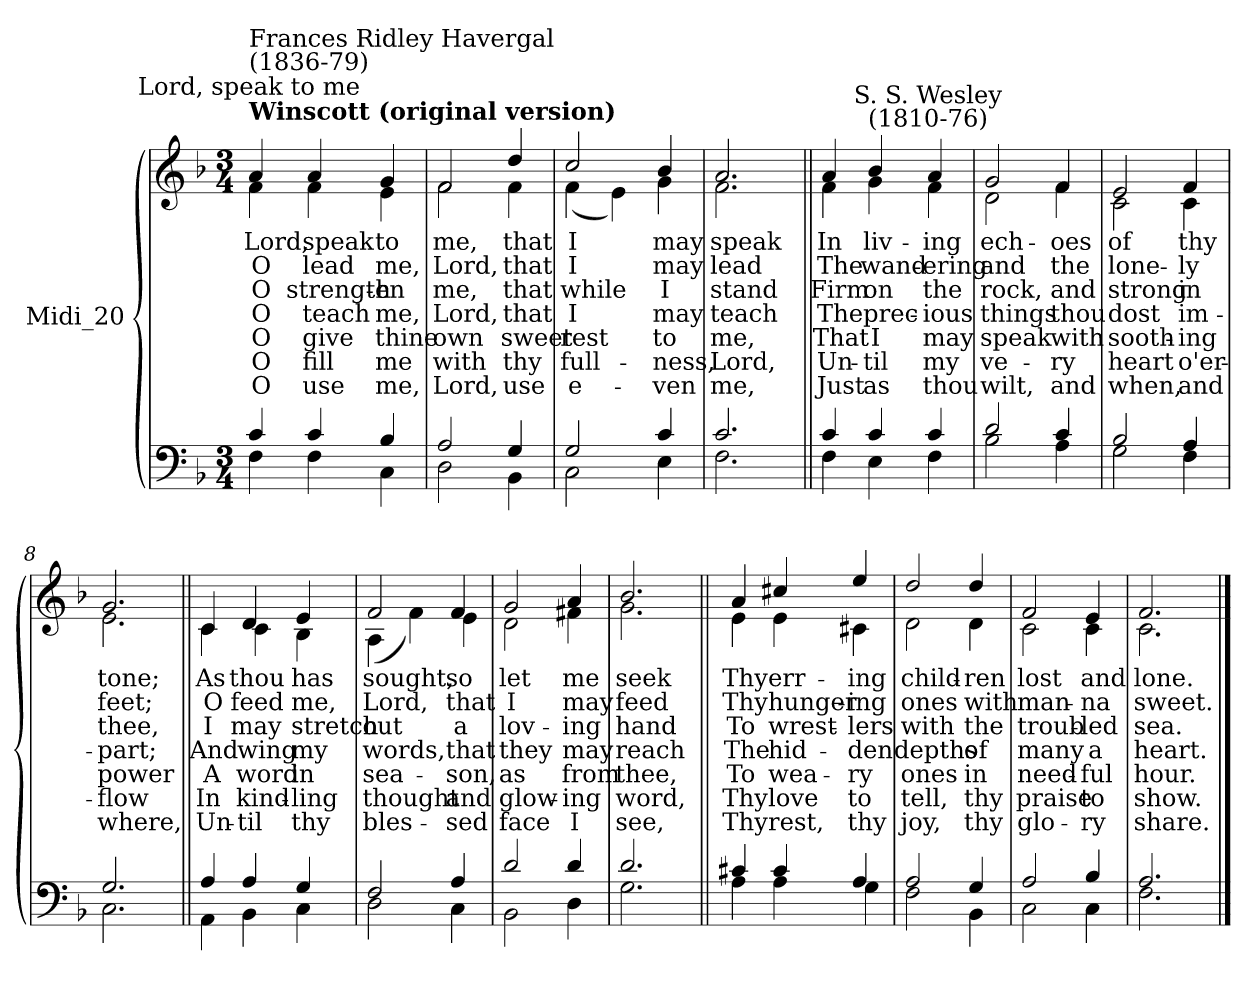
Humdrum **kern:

**kern	**kern	**text	**text	**text	**text	**text	**text	**text
*part2	*part1	*part1	*part1	*part1	*part1	*part1	*part1	*part1
*staff2	*staff1	*staff1	*staff1	*staff1	*staff1	*staff1	*staff1	*staff1
*I"Midi_20	*I"Midi_20	*	*	*	*	*	*	*
*clefF4	*clefG2	*	*	*	*	*	*	*
*k[b-]	*k[b-]	*	*	*	*	*	*	*
*F:	*F:	*	*	*	*	*	*	*
*M3/4	*M3/4	*	*	*	*	*	*	*
=1	=1	=1	=1	=1	=1	=1	=1	=1
*^	*^	*	*	*	*	*	*	*
!	!	!LO:TX:a:B:t=Winscott (original version)	!	!	!	!	!	!	!	!
!	!	!LO:TX:a:cj:t=Lord, speak to me	!	!	!	!	!	!	!	!
!	!	!LO:TX:a:t=Frances Ridley Havergal\n(1836-79)	!	!	!	!	!	!	!	!
!	!	!	!	!LO:LY:b	!LO:LY:b	!LO:LY:b	!LO:LY:b	!LO:LY:b	!LO:LY:b	!LO:LY:b
4c/	4F\	4a/	4f\	Lord,	O	O	O	O	O	O
!	!	!	!	!LO:LY:b	!LO:LY:b	!LO:LY:b	!LO:LY:b	!LO:LY:b	!LO:LY:b	!LO:LY:b
4c/	4F\	4a/	4f\	speak	lead	strength-	-teach	give	fill	use
!	!	!	!	!LO:LY:b	!LO:LY:b	!LO:LY:b	!LO:LY:b	!LO:LY:b	!LO:LY:b	!LO:LY:b
4B-/	4C\	4g/	4e\	to	me,	en	me,	thine	me	me,
=2	=2	=2	=2	=2	=2	=2	=2	=2	=2	=2
!	!	!	!	!LO:LY:b	!LO:LY:b	!LO:LY:b	!LO:LY:b	!LO:LY:b	!LO:LY:b	!LO:LY:b
2A/	2D\	2f/	2f\	me,	Lord,	me,	Lord,	own	with	Lord,
!	!	!	!	!LO:LY:b	!LO:LY:b	!LO:LY:b	!LO:LY:b	!LO:LY:b	!LO:LY:b	!LO:LY:b
4G/	4BB-\	4dd/	4f\	that	that	that	that	sweet	thy	use
=3	=3	=3	=3	=3	=3	=3	=3	=3	=3	=3
!	!	!	!	!LO:LY:b	!LO:LY:b	!LO:LY:b	!LO:LY:b	!LO:LY:b	!LO:LY:b	!LO:LY:b
2G/	2C\	2cc/	(<4f\	I	I	while	I	rest	full-	e-
.	.	.	4e\)	.	.	.	.	.	.	.
!	!	!	!	!LO:LY:b	!LO:LY:b	!LO:LY:b	!LO:LY:b	!LO:LY:b	!LO:LY:b	!LO:LY:b
4c/	4E\	4b-/	4g\	may	may	I	may	to	ness,	ven
=4	=4	=4	=4	=4	=4	=4	=4	=4	=4	=4
!	!	!	!	!LO:LY:b	!LO:LY:b	!LO:LY:b	!LO:LY:b	!LO:LY:b	!LO:LY:b	!LO:LY:b
2.c/	2.F\	2.a/	2.f\	speak	lead	stand	teach	me,	Lord,	me,
=5||	=5||	=5||	=5||	=5||	=5||	=5||	=5||	=5||	=5||	=5||
!	!	!	!	!LO:LY:b	!LO:LY:b	!LO:LY:b	!LO:LY:b	!LO:LY:b	!LO:LY:b	!LO:LY:b
4c/	4F\	4a/	4f\	In	The	Firm	The	That	Un-	-Just
!	!	!	!	!LO:LY:b	!LO:LY:b	!LO:LY:b	!LO:LY:b	!LO:LY:b	!LO:LY:b	!LO:LY:b
4c/	4E\	4b-/	4g\	liv-	-wand-	-on	prec-	-I	til	as
!	!	!LO:TX:a:cj:t=S. S. Wesley\n(1810-76)	!	!	!	!	!	!	!	!
!	!	!	!	!LO:LY:b	!LO:LY:b	!LO:LY:b	!LO:LY:b	!LO:LY:b	!LO:LY:b	!LO:LY:b
4c/	4F\	4a/	4f\	ing	ering	the	ious	may	my	thou
=6	=6	=6	=6	=6	=6	=6	=6	=6	=6	=6
!	!	!	!	!LO:LY:b	!LO:LY:b	!LO:LY:b	!LO:LY:b	!LO:LY:b	!LO:LY:b	!LO:LY:b
2d/	2B-\	2g/	2d\	ech-	-and	rock,	things	speak	ve-	-wilt,
!	!	!	!	!LO:LY:b	!LO:LY:b	!LO:LY:b	!LO:LY:b	!LO:LY:b	!LO:LY:b	!LO:LY:b
4c/	4A\	4f/	4f\	oes	the	and	thou	with	ry	and
=7	=7	=7	=7	=7	=7	=7	=7	=7	=7	=7
!	!	!	!	!LO:LY:b	!LO:LY:b	!LO:LY:b	!LO:LY:b	!LO:LY:b	!LO:LY:b	!LO:LY:b
2B-/	2G\	2e/	2c\	of	lone-	-strong	dost	sooth-	-heart	when,
!	!	!	!	!LO:LY:b	!LO:LY:b	!LO:LY:b	!LO:LY:b	!LO:LY:b	!LO:LY:b	!LO:LY:b
4A/	4F\	4f/	4c\	thy	ly	in	im-	-ing	o'er-	-and
=8	=8	=8	=8	=8	=8	=8	=8	=8	=8	=8
!	!	!	!	!LO:LY:b	!LO:LY:b	!LO:LY:b	!LO:LY:b	!LO:LY:b	!LO:LY:b	!LO:LY:b
2.G/	2.C\	2.g/	2.e\	tone;	feet;	thee,	part;	power	flow	where,
!!LO:LB:g=z	!!
=9||	=9||	=9||	=9||	=9||	=9||	=9||	=9||	=9||	=9||	=9||
!	!	!	!	!LO:LY:b	!LO:LY:b	!LO:LY:b	!LO:LY:b	!LO:LY:b	!LO:LY:b	!LO:LY:b
4A/	4AA\	4c/	4c\	As	O	I	And	A	In	Un-
!	!	!	!	!LO:LY:b	!LO:LY:b	!LO:LY:b	!LO:LY:b	!LO:LY:b	!LO:LY:b	!LO:LY:b
4A/	4BB-\	4d/	4c\	-thou	feed	may	wing	word	kind-	-til
!	!	!	!	!LO:LY:b	!LO:LY:b	!LO:LY:b	!LO:LY:b	!LO:LY:b	!LO:LY:b	!LO:LY:b
4G/	4C\	4e/	4B-\	has	me,	stretch	my	in	ling	thy
=10	=10	=10	=10	=10	=10	=10	=10	=10	=10	=10
!	!	!	!	!LO:LY:b	!LO:LY:b	!LO:LY:b	!LO:LY:b	!LO:LY:b	!LO:LY:b	!LO:LY:b
2F/	2D\	2f/	(<4A\	sought,	Lord,	out	words,	sea-	thought	bles-
.	.	.	4f\)	.	.	.	.	.	.	.
!	!	!	!	!LO:LY:b	!LO:LY:b	!LO:LY:b	!LO:LY:b	!LO:LY:b	!LO:LY:b	!LO:LY:b
4A/	4C\	4f/	4e\	so	that	a	that	son,	and	sed
=11	=11	=11	=11	=11	=11	=11	=11	=11	=11	=11
!	!	!	!	!LO:LY:b	!LO:LY:b	!LO:LY:b	!LO:LY:b	!LO:LY:b	!LO:LY:b	!LO:LY:b
2d/	2BB-\	2g/	2d\	let	I	lov-	-they	as	glow-	-face
!	!	!	!	!LO:LY:b	!LO:LY:b	!LO:LY:b	!LO:LY:b	!LO:LY:b	!LO:LY:b	!LO:LY:b
4d/	4D\	4a/	4f#X\	me	may	ing	may	from	ing	I
=12	=12	=12	=12	=12	=12	=12	=12	=12	=12	=12
!	!	!	!	!LO:LY:b	!LO:LY:b	!LO:LY:b	!LO:LY:b	!LO:LY:b	!LO:LY:b	!LO:LY:b
2.d/	2.G\	2.b-/	2.g\	seek	feed	hand	reach	thee,	word,	see,
=13||	=13||	=13||	=13||	=13||	=13||	=13||	=13||	=13||	=13||	=13||
!	!	!	!	!LO:LY:b	!LO:LY:b	!LO:LY:b	!LO:LY:b	!LO:LY:b	!LO:LY:b	!LO:LY:b
4c#X/	4A\	4a/	4e\	Thy	Thy	To	The	To	Thy	Thy
!	!	!	!	!LO:LY:b	!LO:LY:b	!LO:LY:b	!LO:LY:b	!LO:LY:b	!LO:LY:b	!LO:LY:b
4c#/	4A\	4cc#X/	4e\	err-	-hunger-	-wrest-	-hid-	-wea-	-love	rest,
!	!	!	!	!LO:LY:b	!LO:LY:b	!LO:LY:b	!LO:LY:b	!LO:LY:b	!LO:LY:b	!LO:LY:b
4A/	4G\	4ee/	4c#X\	ing	ing	lers	den	ry	to	thy
=14	=14	=14	=14	=14	=14	=14	=14	=14	=14	=14
!	!	!	!	!LO:LY:b	!LO:LY:b	!LO:LY:b	!LO:LY:b	!LO:LY:b	!LO:LY:b	!LO:LY:b
2A/	2F\	2dd/	2d\	child-	-ones	with	depths	ones	tell,	joy,
!	!	!	!	!LO:LY:b	!LO:LY:b	!LO:LY:b	!LO:LY:b	!LO:LY:b	!LO:LY:b	!LO:LY:b
4G/	4BB-\	4dd/	4d\	ren	with	the	of	in	thy	thy
=15	=15	=15	=15	=15	=15	=15	=15	=15	=15	=15
!	!	!	!	!LO:LY:b	!LO:LY:b	!LO:LY:b	!LO:LY:b	!LO:LY:b	!LO:LY:b	!LO:LY:b
2A/	2C\	2f/	2c\	lost	man-	-troub-	-many	need-	-praise	glo-
!	!	!	!	!LO:LY:b	!LO:LY:b	!LO:LY:b	!LO:LY:b	!LO:LY:b	!LO:LY:b	!LO:LY:b
4B-/	4C\	4e/	4c\	-and	na	led	a	ful	to	ry
=16	=16	=16	=16	=16	=16	=16	=16	=16	=16	=16
!	!	!	!	!LO:LY:b	!LO:LY:b	!LO:LY:b	!LO:LY:b	!LO:LY:b	!LO:LY:b	!LO:LY:b
2.A/	2.F\	2.f/	2.c\	lone.	sweet.	sea.	heart.	hour.	show.	share.
*v	*v	*	*	*	*	*	*	*	*	*
*	*v	*v	*	*	*	*	*	*	*
==	==	==	==	==	==	==	==	==
*-	*-	*-	*-	*-	*-	*-	*-	*-
